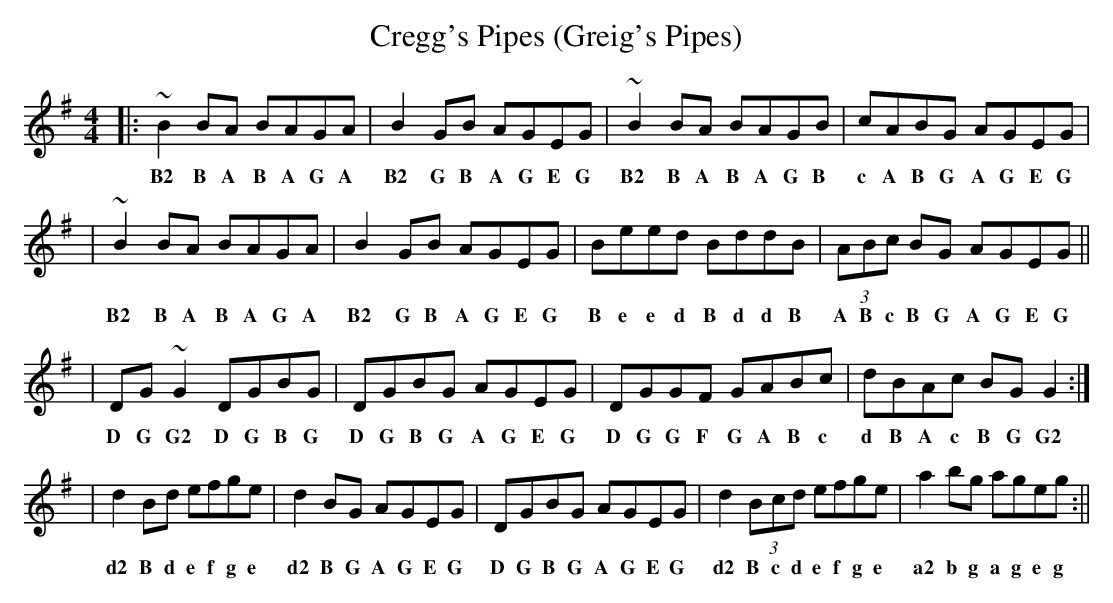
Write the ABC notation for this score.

X:1
T: Cregg's Pipes (Greig's Pipes)
M: 4/4
L: 1/8
K: Gmaj
|: ~B2BA BAGA | B2GB AGEG |~B2BA BAGB |cABG AGEG|
w: B2 B A B A G A B2 G B A G E G B2 B A B A G B c A B G A G E G
 |~B2BA BAGA |B2GB AGEG | Beed BddB|(3ABc BG AGEG||
w: B2 B A B A G A B2 G B A G E G B e e d B d d B A B c B G A G E G
| DG~G2 DGBG | DGBG AGEG | DGGF GABc | dBAc BGG2:|
w: D G G2 D G B G D G B G A G E G D G G F G A B c d B A c B G G2
|d2 Bd efge|d2BG AGEG | DGBG AGEG |d2 (3Bcd efge| a2bg ageg :||
w: d2 B d e f g e d2 B G A G E G D G B G A G E G d2 B c d  e f g e a2 b g a g e g
